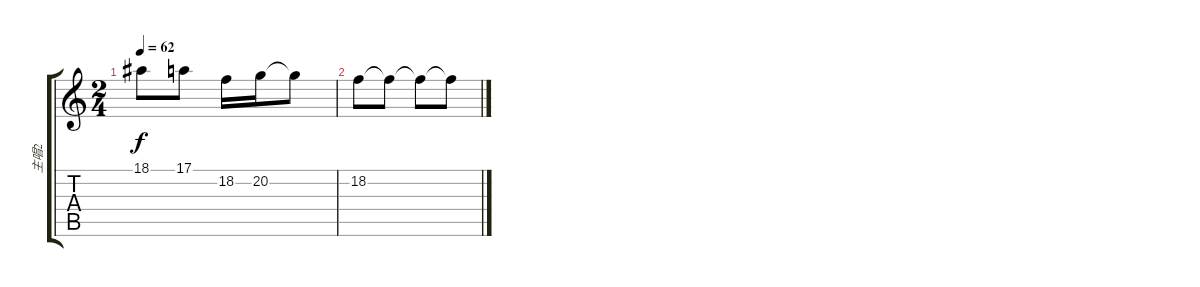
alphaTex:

\track ("主唱2" "主唱2") {instrument piccolo}
\staff {score tabs}
\tuning (E4 B3 G3 D3 A2 E2) {hide}
\ts (2 4)
\tempo 62
\clef g2
\ks c
18.1.8{dy f} 17.1.8 18.2.16 20.2.16 20.2{t}.8 |
18.2.8 18.2{t}.8 18.2{t}.8 18.2{t}.8
